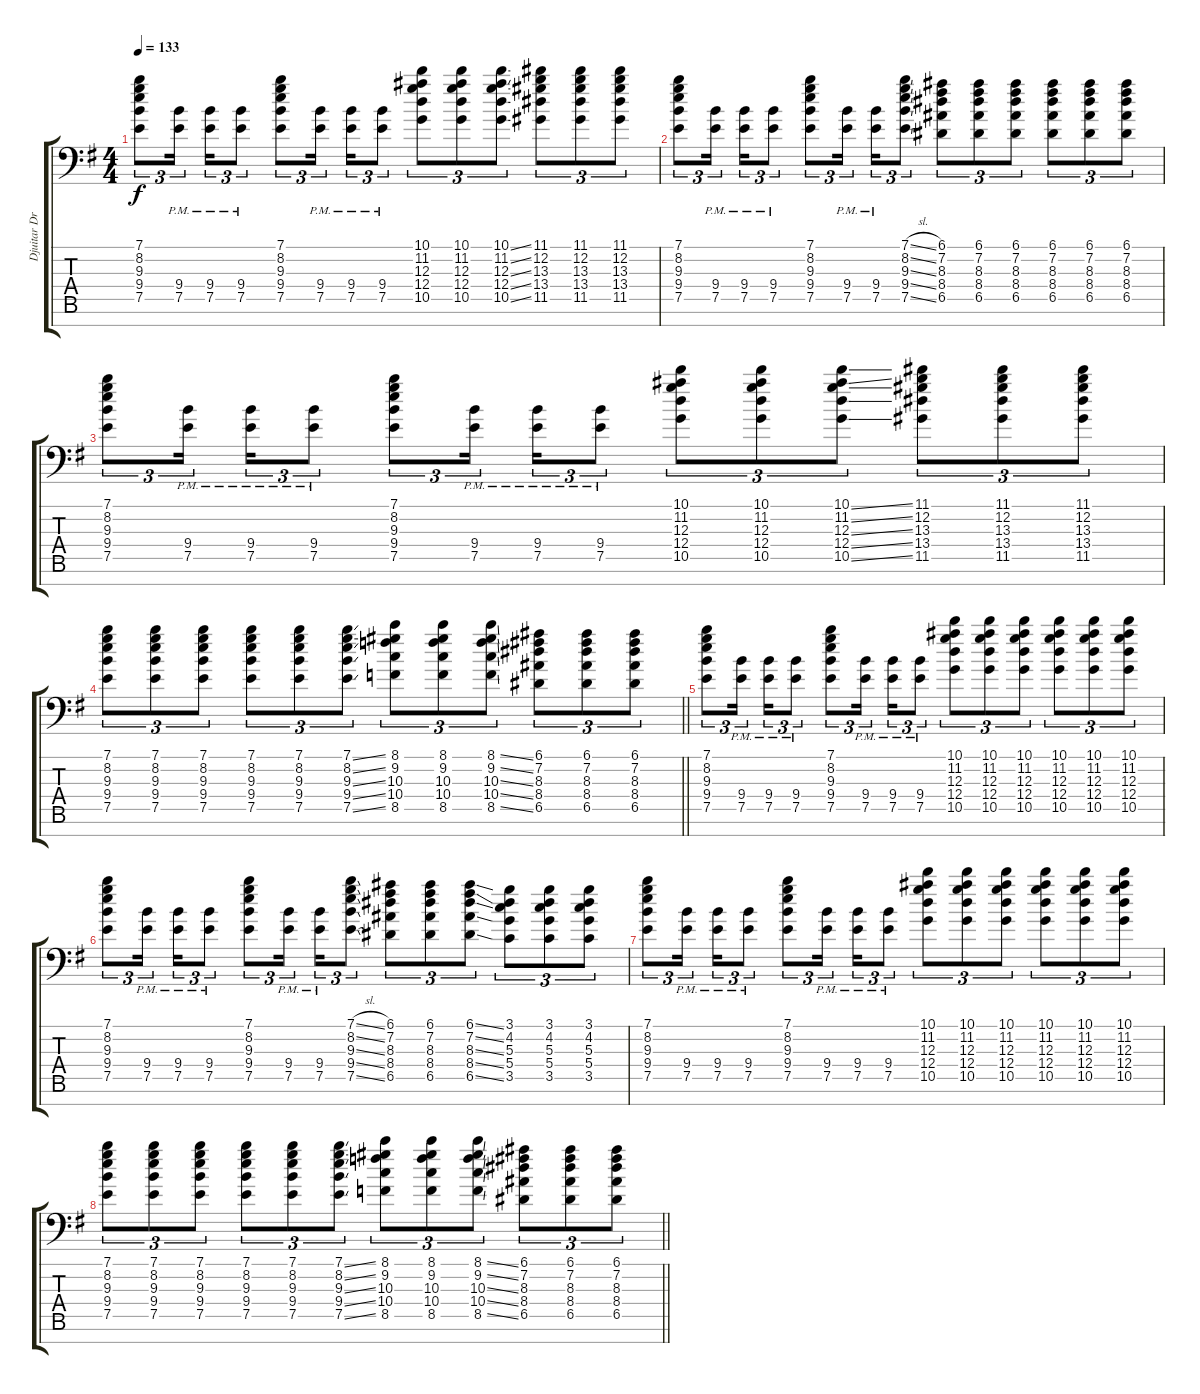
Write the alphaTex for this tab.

\track ("Djuitar Dropped A" "Djuitar Dr") {instrument distortionguitar}
\staff {score tabs}
\tuning (E4 B3 G3 D3 A2 E2 A1) {hide}
\ts (4 4)
\tempo 133
\clef f4
\ks eminor
(7.1 8.2 9.3 9.4 7.5).8{tu (3 2) dy f balance 16} (9.4{pm} 7.5{pm}).16{tu (3 2) beam splitsecondary} (9.4{pm} 7.5{pm}).16{tu (3 2)} (9.4{pm} 7.5{pm}).8{tu (3 2)} (7.1 8.2 9.3 9.4 7.5).8{tu (3 2)} (9.4{pm} 7.5{pm}).16{tu (3 2) beam splitsecondary} (9.4{pm} 7.5{pm}).16{tu (3 2)} (9.4{pm} 7.5{pm}).8{tu (3 2)} (10.1 11.2 12.3 12.4 10.5).8{tu (3 2)} (10.1 11.2 12.3 12.4 10.5).8{tu (3 2)} (10.1{ss} 11.2{ss} 12.3{ss} 12.4{ss} 10.5{ss}).8{tu (3 2)} (11.1 12.2 13.3 13.4 11.5).8{tu (3 2)} (11.1 12.2 13.3 13.4 11.5).8{tu (3 2)} (11.1 12.2 13.3 13.4 11.5).8{tu (3 2)} |
(7.1 8.2 9.3 9.4 7.5).8{tu (3 2)} (9.4{pm} 7.5{pm}).16{tu (3 2) beam splitsecondary} (9.4{pm} 7.5{pm}).16{tu (3 2)} (9.4{pm} 7.5{pm}).8{tu (3 2)} (7.1 8.2 9.3 9.4 7.5).8{tu (3 2)} (9.4{pm} 7.5{pm}).16{tu (3 2) beam splitsecondary} (9.4{pm} 7.5{pm}).16{tu (3 2)} (7.1{sl} 8.2{sl} 9.3{sl} 9.4{sl} 7.5{sl}).8{tu (3 2)} (6.1 7.2 8.3 8.4 6.5).8{tu (3 2)} (6.1 7.2 8.3 8.4 6.5).8{tu (3 2)} (6.1 7.2 8.3 8.4 6.5).8{tu (3 2)} (6.1 7.2 8.3 8.4 6.5).8{tu (3 2)} (6.1 7.2 8.3 8.4 6.5).8{tu (3 2)} (6.1 7.2 8.3 8.4 6.5).8{tu (3 2)} |
(7.1 8.2 9.3 9.4 7.5).8{tu (3 2)} (9.4{pm} 7.5{pm}).16{tu (3 2) beam splitsecondary} (9.4{pm} 7.5{pm}).16{tu (3 2)} (9.4{pm} 7.5{pm}).8{tu (3 2)} (7.1 8.2 9.3 9.4 7.5).8{tu (3 2)} (9.4{pm} 7.5{pm}).16{tu (3 2) beam splitsecondary} (9.4{pm} 7.5{pm}).16{tu (3 2)} (9.4{pm} 7.5{pm}).8{tu (3 2)} (10.1 11.2 12.3 12.4 10.5).8{tu (3 2)} (10.1 11.2 12.3 12.4 10.5).8{tu (3 2)} (10.1{ss} 11.2{ss} 12.3{ss} 12.4{ss} 10.5{ss}).8{tu (3 2)} (11.1 12.2 13.3 13.4 11.5).8{tu (3 2)} (11.1 12.2 13.3 13.4 11.5).8{tu (3 2)} (11.1 12.2 13.3 13.4 11.5).8{tu (3 2)} |
\barLineRight lightlight
(7.1 8.2 9.3 9.4 7.5).8{tu (3 2) balance 8} (7.1 8.2 9.3 9.4 7.5).8{tu (3 2)} (7.1 8.2 9.3 9.4 7.5).8{tu (3 2)} (7.1 8.2 9.3 9.4 7.5).8{tu (3 2)} (7.1 8.2 9.3 9.4 7.5).8{tu (3 2)} (7.1{ss} 8.2{ss} 9.3{ss} 9.4{ss} 7.5{ss}).8{tu (3 2)} (8.1 9.2 10.3 10.4 8.5).8{tu (3 2)} (8.1 9.2 10.3 10.4 8.5).8{tu (3 2)} (8.1{ss} 9.2{ss} 10.3{ss} 10.4{ss} 8.5{ss}).8{tu (3 2)} (6.1 7.2 8.3 8.4 6.5).8{tu (3 2)} (6.1 7.2 8.3 8.4 6.5).8{tu (3 2)} (6.1 7.2 8.3 8.4 6.5).8{tu (3 2)} |
(7.1 8.2 9.3 9.4 7.5).8{tu (3 2) balance 16} (9.4{pm} 7.5{pm}).16{tu (3 2) beam splitsecondary} (9.4{pm} 7.5{pm}).16{tu (3 2)} (9.4{pm} 7.5{pm}).8{tu (3 2)} (7.1 8.2 9.3 9.4 7.5).8{tu (3 2)} (9.4{pm} 7.5{pm}).16{tu (3 2) beam splitsecondary} (9.4{pm} 7.5{pm}).16{tu (3 2)} (9.4{pm} 7.5{pm}).8{tu (3 2)} (10.1 11.2 12.3 12.4 10.5).8{tu (3 2)} (10.1 11.2 12.3 12.4 10.5).8{tu (3 2)} (10.1 11.2 12.3 12.4 10.5).8{tu (3 2)} (10.1 11.2 12.3 12.4 10.5).8{tu (3 2)} (10.1 11.2 12.3 12.4 10.5).8{tu (3 2)} (10.1 11.2 12.3 12.4 10.5).8{tu (3 2)} |
(7.1 8.2 9.3 9.4 7.5).8{tu (3 2)} (9.4{pm} 7.5{pm}).16{tu (3 2) beam splitsecondary} (9.4{pm} 7.5{pm}).16{tu (3 2)} (9.4{pm} 7.5{pm}).8{tu (3 2)} (7.1 8.2 9.3 9.4 7.5).8{tu (3 2)} (9.4{pm} 7.5{pm}).16{tu (3 2) beam splitsecondary} (9.4{pm} 7.5{pm}).16{tu (3 2)} (7.1{sl} 8.2{sl} 9.3{sl} 9.4{sl} 7.5{sl}).8{tu (3 2)} (6.1 7.2 8.3 8.4 6.5).8{tu (3 2)} (6.1 7.2 8.3 8.4 6.5).8{tu (3 2)} (6.1{ss} 7.2{ss} 8.3{ss} 8.4{ss} 6.5{ss}).8{tu (3 2)} (3.1 4.2 5.3 5.4 3.5).8{tu (3 2)} (3.1 4.2 5.3 5.4 3.5).8{tu (3 2)} (3.1 4.2 5.3 5.4 3.5).8{tu (3 2)} |
(7.1 8.2 9.3 9.4 7.5).8{tu (3 2)} (9.4{pm} 7.5{pm}).16{tu (3 2) beam splitsecondary} (9.4{pm} 7.5{pm}).16{tu (3 2)} (9.4{pm} 7.5{pm}).8{tu (3 2)} (7.1 8.2 9.3 9.4 7.5).8{tu (3 2)} (9.4{pm} 7.5{pm}).16{tu (3 2) beam splitsecondary} (9.4{pm} 7.5{pm}).16{tu (3 2)} (9.4{pm} 7.5{pm}).8{tu (3 2)} (10.1 11.2 12.3 12.4 10.5).8{tu (3 2)} (10.1 11.2 12.3 12.4 10.5).8{tu (3 2)} (10.1 11.2 12.3 12.4 10.5).8{tu (3 2)} (10.1 11.2 12.3 12.4 10.5).8{tu (3 2)} (10.1 11.2 12.3 12.4 10.5).8{tu (3 2)} (10.1 11.2 12.3 12.4 10.5).8{tu (3 2)} |
\barLineRight lightlight
(7.1 8.2 9.3 9.4 7.5).8{tu (3 2) balance 8} (7.1 8.2 9.3 9.4 7.5).8{tu (3 2)} (7.1 8.2 9.3 9.4 7.5).8{tu (3 2)} (7.1 8.2 9.3 9.4 7.5).8{tu (3 2)} (7.1 8.2 9.3 9.4 7.5).8{tu (3 2)} (7.1{ss} 8.2{ss} 9.3{ss} 9.4{ss} 7.5{ss}).8{tu (3 2)} (8.1 9.2 10.3 10.4 8.5).8{tu (3 2)} (8.1 9.2 10.3 10.4 8.5).8{tu (3 2)} (8.1{ss} 9.2{ss} 10.3{ss} 10.4{ss} 8.5{ss}).8{tu (3 2)} (6.1 7.2 8.3 8.4 6.5).8{tu (3 2)} (6.1 7.2 8.3 8.4 6.5).8{tu (3 2)} (6.1 7.2 8.3 8.4 6.5).8{tu (3 2)}
